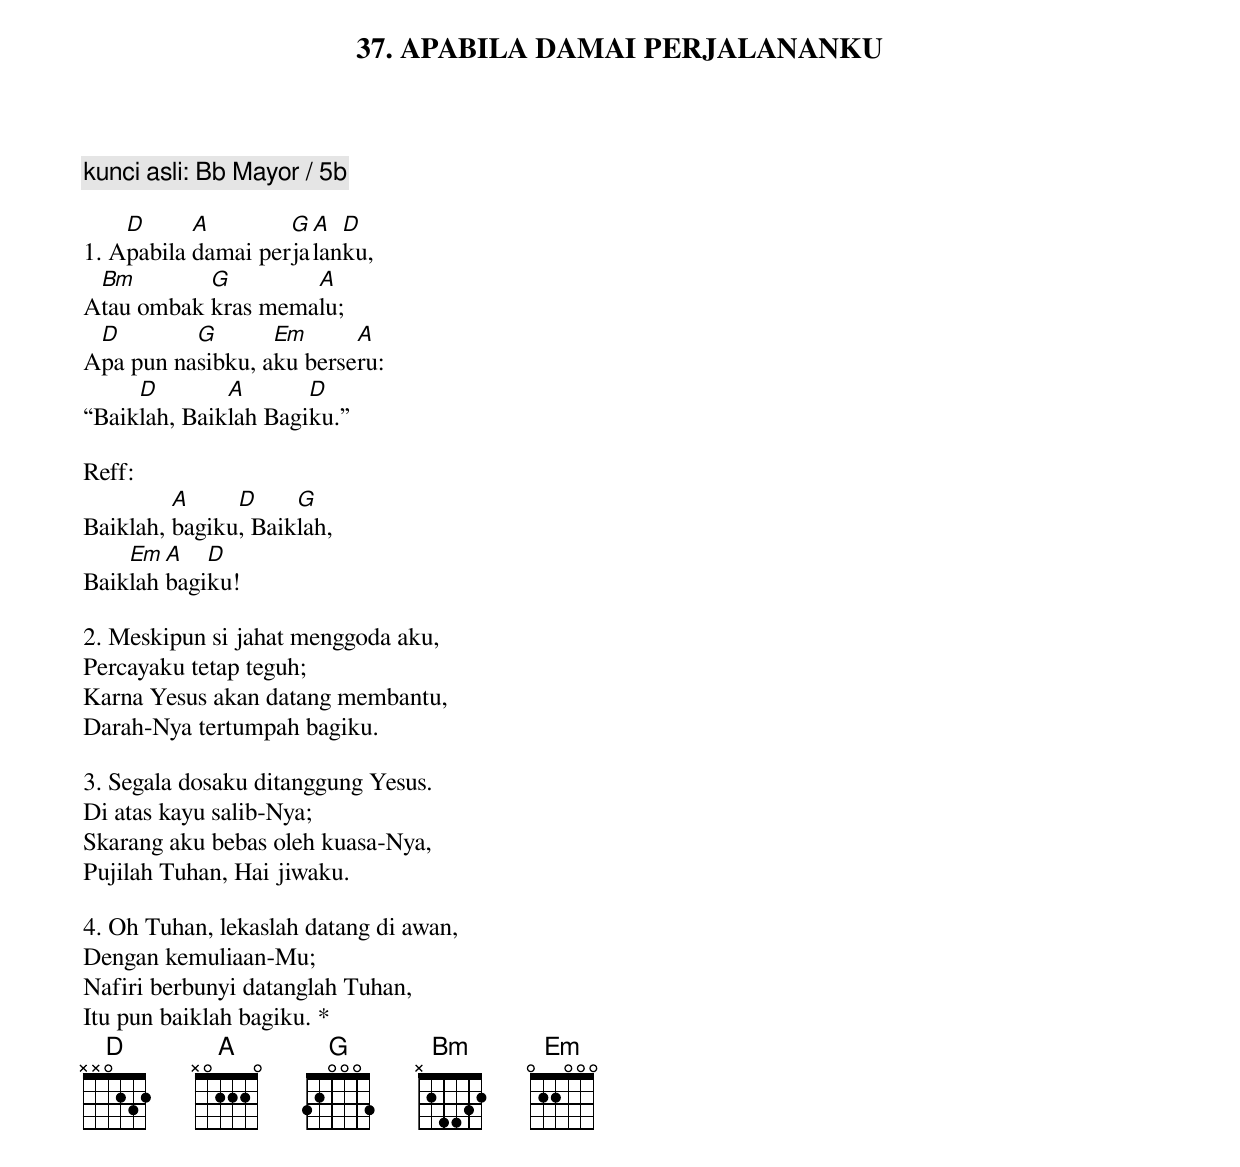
37. APABILA DAMAI PERJALANANKU

kunci asli: Bb Mayor / 5b

    D      A        G A  D
1. Apabila damai perjalanku,
 Bm        G        A
Atau ombak kras memalu;
 D        G       Em      A
Apa pun nasibku, aku berseru:
     D        A       D
“Baiklah, Baiklah Bagiku.”

Reff:
         A     D     G
Baiklah, bagiku, Baiklah,
    Em  A   D
Baiklah bagiku!

2. Meskipun si jahat menggoda aku,
Percayaku tetap teguh;
Karna Yesus akan datang membantu,
Darah-Nya tertumpah bagiku.

3. Segala dosaku ditanggung Yesus.
Di atas kayu salib-Nya;
Skarang aku bebas oleh kuasa-Nya,
Pujilah Tuhan, Hai jiwaku.

4. Oh Tuhan, lekaslah datang di awan,
Dengan kemuliaan-Mu;
Nafiri berbunyi datanglah Tuhan,
Itu pun baiklah bagiku. *
